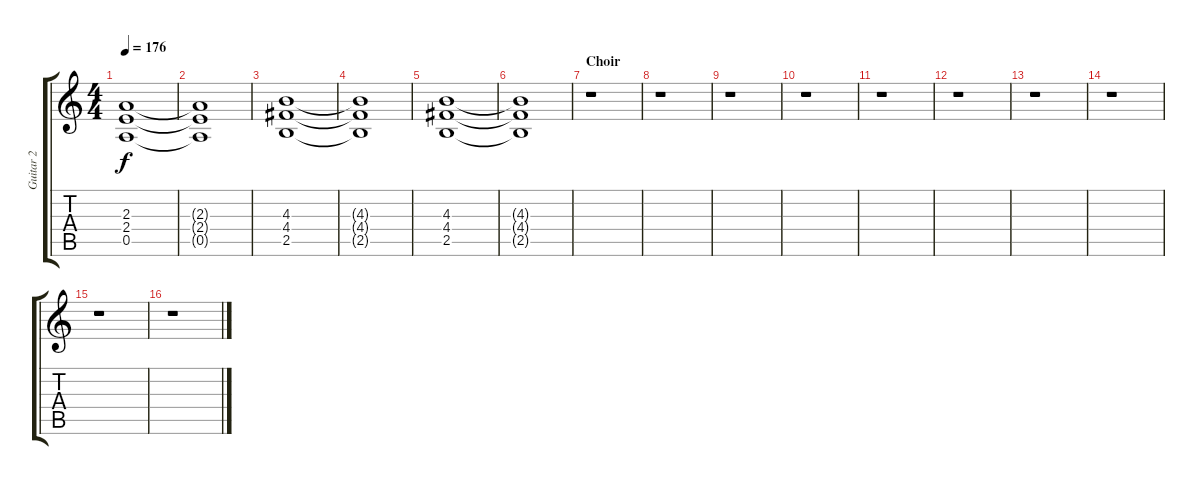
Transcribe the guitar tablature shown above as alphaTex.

\track ("Guitar 2" "Guitar 2") {instrument distortionguitar}
\staff {score tabs}
\tuning (E4 B3 G3 D3 A2 E2) {hide}
\ts (4 4)
\tempo 176
\clef g2
\ks c
(2.3 2.4 0.5).1{dy f} |
(2.3{t} 2.4{t} 0.5{t}).1 |
(4.3 4.4 2.5).1 |
(4.3{t} 4.4{t} 2.5{t}).1 |
(4.3 4.4 2.5).1 |
(4.3{t} 4.4{t} 2.5{t}).1 |
\section ("" "Choir")
r.1 |
r.1 |
r.1 |
r.1 |
r.1 |
r.1 |
r.1 |
r.1 |
\section ("" "")
r.1 |
r.1
